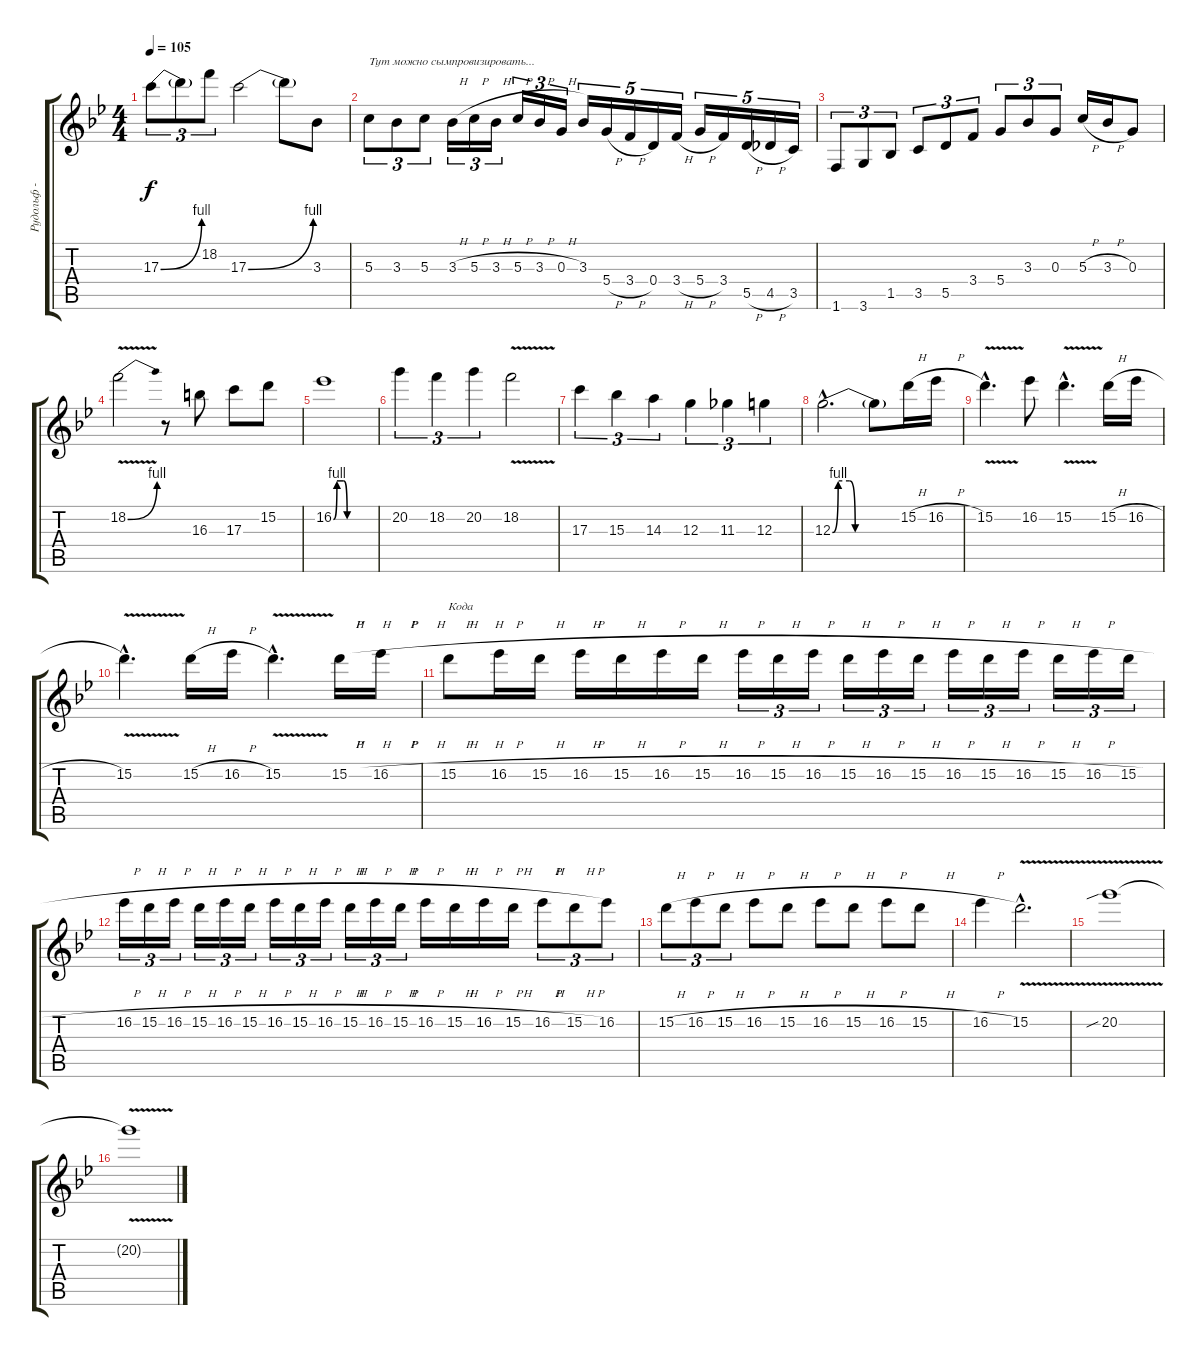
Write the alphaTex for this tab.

\track ("Рудольф - Flying V" "Рудольф - ") {instrument overdrivenguitar}
\staff {score tabs}
\tuning (E4 B3 G3 D3 A2 E2) {hide}
\ts (4 4)
\tempo 105
\clef g2
\ks gminor
17.3{be (bend 0 0 60 4)}.8{tu (3 2) dy f} 17.3{t}.8{tu (3 2)} 18.2.8{tu (3 2)} 17.3{be (bend 0 0 60 4)}.2 17.3{t}.8 3.3.8 |
5.3.8{tu (3 2) txt "Тут можно сымпровизировать..."} 3.3.8{tu (3 2)} 5.3.8{tu (3 2)} 3.3{h}.16{tu (3 2)} 5.3{h}.16{tu (3 2)} 3.3{h}.16{tu (3 2)} 5.3{h}.16{tu (3 2)} 3.3{h}.16{tu (3 2)} 0.3{h}.16{tu (3 2)} 3.3.16{tu (5 4)} 5.4{h}.16{tu (5 4)} 3.4{h}.16{tu (5 4)} 0.4.16{tu (5 4)} 3.4{h}.16{tu (5 4)} 5.4{h}.16{tu (5 4)} 3.4.16{tu (5 4)} 5.5{h}.16{tu (5 4)} 4.5{h}.16{tu (5 4)} 3.5.16{tu (5 4)} |
1.6.8{tu (3 2)} 3.6.8{tu (3 2)} 1.5.8{tu (3 2)} 3.5.8{tu (3 2)} 5.5.8{tu (3 2)} 3.4.8{tu (3 2)} 5.4.8{tu (3 2)} 3.3.8{tu (3 2)} 0.3.8{tu (3 2)} 5.3{h}.16 3.3{h}.16 0.3.8 |
18.2{be (bend 0 0 60 4) v}.2 r.8 16.3.8 17.3.8 15.2.8 |
16.2{be (custom 0 0 5 4 15 4 20 0 60 0)}.1 |
20.2.4{tu (3 2)} 18.2.4{tu (3 2)} 20.2.4{tu (3 2)} 18.2{v}.2 |
17.3.4{tu (3 2)} 15.3.4{tu (3 2)} 14.3.4{tu (3 2)} 12.3.4{tu (3 2)} 11.3.4{tu (3 2)} 12.3.4{tu (3 2)} |
12.3{be (custom 0 0 5 4 15 4 20 0 60 0) hac}.2{d} 12.3{t}.8 15.2{h}.16 16.2{h}.16 |
15.2{v hac}.4{d} 16.2.8 15.2{v hac}.4{d} 15.2{h}.16 16.2{h}.16 |
15.2{v hac}.4{d} 15.2{h}.16 16.2{h}.16 15.2{v hac}.4{d} 15.2{h}.16 16.2{h}.16 |
15.2{h}.8{txt "Кода"} 16.2{h}.16 15.2{h}.16 16.2{h}.16 15.2{h}.16 16.2{h}.16 15.2{h}.16 16.2{h}.16{tu (3 2)} 15.2{h}.16{tu (3 2)} 16.2{h}.16{tu (3 2)} 15.2{h}.16{tu (3 2)} 16.2{h}.16{tu (3 2)} 15.2{h}.16{tu (3 2)} 16.2{h}.16{tu (3 2)} 15.2{h}.16{tu (3 2)} 16.2{h}.16{tu (3 2)} 15.2{h}.16{tu (3 2)} 16.2{h}.16{tu (3 2)} 15.2{h}.16{tu (3 2)} |
16.2{h}.16{tu (3 2)} 15.2{h}.16{tu (3 2)} 16.2{h}.16{tu (3 2)} 15.2{h}.16{tu (3 2)} 16.2{h}.16{tu (3 2)} 15.2{h}.16{tu (3 2)} 16.2{h}.16{tu (3 2)} 15.2{h}.16{tu (3 2)} 16.2{h}.16{tu (3 2)} 15.2{h}.16{tu (3 2)} 16.2{h}.16{tu (3 2)} 15.2{h}.16{tu (3 2)} 16.2{h}.16 15.2{h}.16 16.2{h}.16 15.2{h}.16 16.2{h}.8{tu (3 2)} 15.2{h}.8{tu (3 2)} 16.2.8{tu (3 2)} |
15.2{h}.8{tu (3 2)} 16.2{h}.8{tu (3 2)} 15.2{h}.8{tu (3 2)} 16.2{h}.8 15.2{h}.8 16.2{h}.8 15.2{h}.8 16.2{h}.8 15.2{h}.8 |
16.2{h}.4 15.2{v hac}.2{d} |
20.2{v sib}.1{volume 0} |
20.2{t}.1
